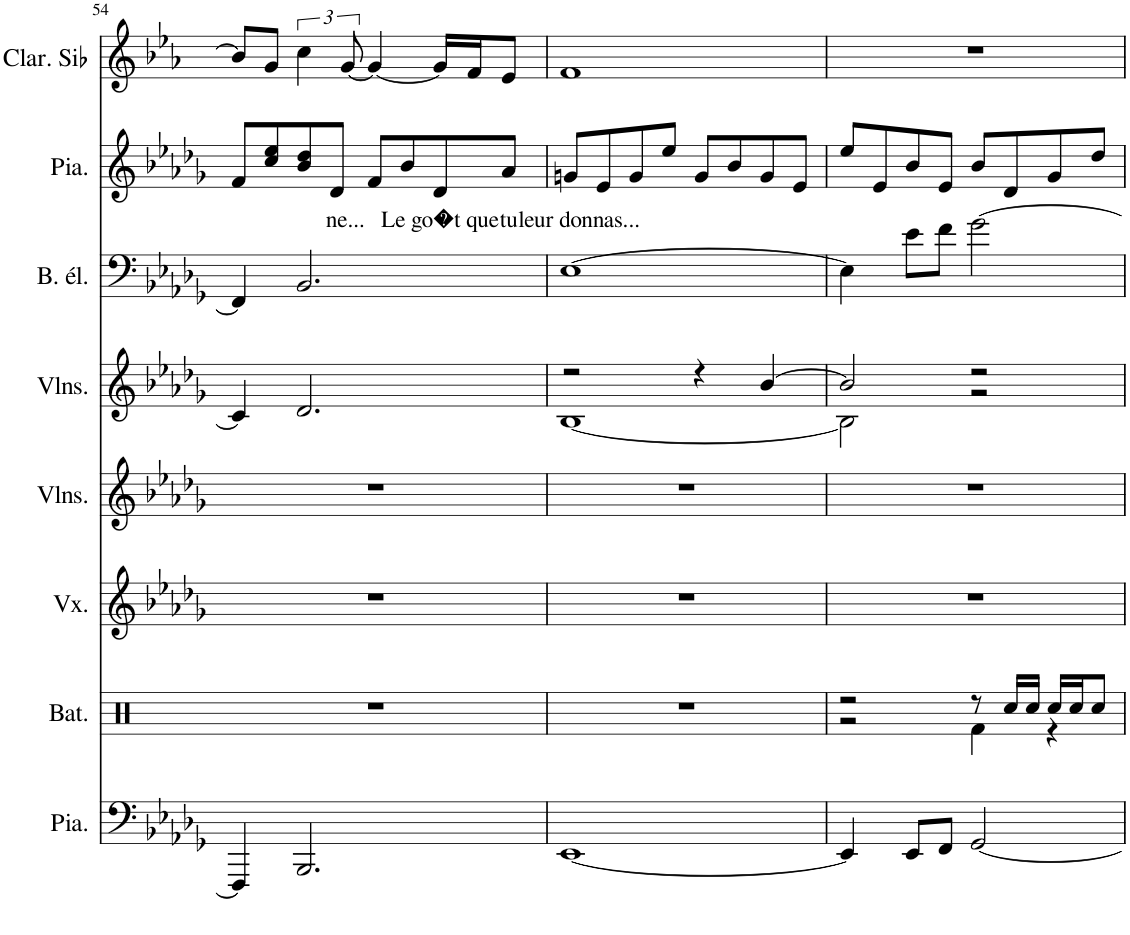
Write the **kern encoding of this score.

**kern	**kern	**kern	**kern	**kern	**kern	**kern	**text	**kern
*part8	*part7	*part6	*part5	*part4	*part3	*part2	*part2	*part1
*staff8	*staff7	*staff6	*staff5	*staff4	*staff3	*staff2	*staff2	*staff1
*I"Piano	*I"Batterie	*I"Voix	*I"Violons	*I"Violons	*I"Basse électrique à 5 cordes	*I"Piano	*	*I"Clarinette en Sib
*I'Pia.	*I'Bat.	*I'Vx.	*I'Vlns.	*I'Vlns.	*I'B. él.	*I'Pia.	*	*I'Clar. Sib
!!LO:PB:g=z
*clefF4	*clefX	*clefG2	*clefG2	*clefG2	*clefF4	*clefG2	*	*clefG2
*	*	*	*	*	*Trd7c12	*	*	*Trd1c2
*k[b-e-a-d-g-]	*k[]	*k[b-e-a-d-g-]	*k[b-e-a-d-g-]	*k[b-e-a-d-g-]	*k[b-e-a-d-g-]	*k[b-e-a-d-g-]	*	*k[b-e-a-]
*M4/4	*M4/4	*M4/4	*M4/4	*M4/4	*M4/4	*M4/4	*	*M4/4
=54	=54	=54	=54	=54	=54	=54	=54	=54
4FFF/]	1r	1r	1r	4c/]	4FF/]	8f/L	.	8b-/L]
.	.	.	.	.	.	8cc/ 8ee-/	.	8g/J
2.BBB-/	.	.	.	2.d-/	2.BB-/	8b-/ 8dd-/	.	6cc\
!	!	!	!	!	!	!	!LO:LY:b	!
.	.	.	.	.	.	8d-/J	ne...	.
.	.	.	.	.	.	.	.	[12g/
.	.	.	.	.	.	8f/L	.	4g/_
.	.	.	.	.	.	8b-/	.	.
!	!	!	!	!	!	!	!LO:LY:b	!
.	.	.	.	.	.	8d-/	Le go�t que	16g/LL]
.	.	.	.	.	.	.	.	16f/J
!	!	!	!	!	!	!	!LO:LY:b	!
.	.	.	.	.	.	8a-/J	tu	8e-/J
=55	=55	=55	=55	=55	=55	=55	=55	=55
*	*	*	*	*^	*	*	*	*
!	!	!	!	!	!	!	!	!LO:LY:b	!
[1EE-	1r	1r	1r	2r	[1B-	[1E-	8gn/L	leur donnas...	1f
.	.	.	.	.	.	.	8e-/	.	.
.	.	.	.	.	.	.	8g/	.	.
.	.	.	.	.	.	.	8ee-/J	.	.
.	.	.	.	4r	.	.	8g/L	.	.
.	.	.	.	.	.	.	8b-/	.	.
.	.	.	.	[4b-/	.	.	8g/	.	.
.	.	.	.	.	.	.	8e-/J	.	.
=56	=56	=56	=56	=56	=56	=56	=56	=56	=56
*	*^	*	*	*	*	*	*	*	*
4EE-/]	2r	2r	1r	1r	2b-/]	2B-\]	4E-\]	8ee-/L	.	1r
.	.	.	.	.	.	.	.	8e-/	.	.
8EE-/L	.	.	.	.	.	.	8e-\L	8b-/	.	.
8FF/J	.	.	.	.	.	.	8f\J	8e-/J	.	.
[2GG-/	8r	4Rf\	.	.	2r	2r	[2g-\	8b-/L	.	.
.	16Rcc/LL	.	.	.	.	.	.	8d-/	.	.
.	16Rcc/JJ	.	.	.	.	.	.	.	.	.
.	16Rcc/LL	4r	.	.	.	.	.	8g-/	.	.
.	16Rcc/J	.	.	.	.	.	.	.	.	.
.	8Rcc/J	.	.	.	.	.	.	8dd-/J	.	.
*	*v	*v	*	*	*v	*v	*	*	*	*
=	=	=	=	=	=	=	=	=
*-	*-	*-	*-	*-	*-	*-	*-	*-
